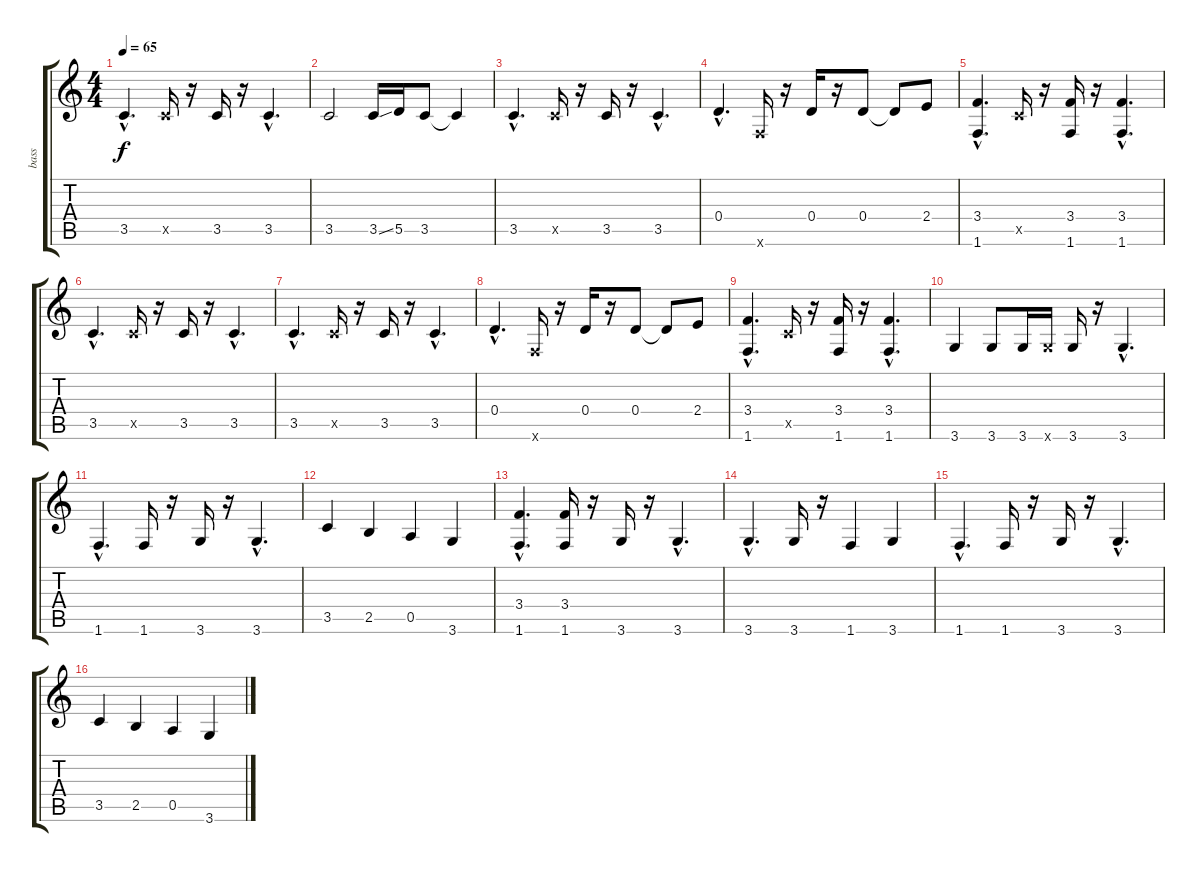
\track ("bass" "bass") {instrument electricbassfinger}
\staff {score tabs}
\tuning (E4 B3 G3 D3 A2 E2) {hide}
\ts (4 4)
\tempo 65
\clef g2
\ks c
3.5{hac}.4{d dy f} 3.5{x}.16 r.16 3.5.16 r.16 3.5{hac}.4{d} |
3.5.2 3.5{ss}.16 5.5.16 3.5.8 3.5{t}.4 |
3.5{hac}.4{d} 3.5{x}.16 r.16 3.5.16 r.16 3.5{hac}.4{d} |
0.4{hac}.4{d} 1.6{x}.16 r.16 0.4.16 r.16 0.4.8 0.4{t}.8 2.4.8 |
(3.4{hac} 1.6{hac}).4{d} 3.5{x}.16 r.16 (3.4 1.6).16 r.16 (3.4{hac} 1.6{hac}).4{d} |
3.5{hac}.4{d} 3.5{x}.16 r.16 3.5.16 r.16 3.5{hac}.4{d} |
3.5{hac}.4{d} 3.5{x}.16 r.16 3.5.16 r.16 3.5{hac}.4{d} |
0.4{hac}.4{d} 1.6{x}.16 r.16 0.4.16 r.16 0.4.8 0.4{t}.8 2.4.8 |
(3.4{hac} 1.6{hac}).4{d} 3.5{x}.16 r.16 (3.4 1.6).16 r.16 (3.4{hac} 1.6{hac}).4{d} |
3.6.4 3.6.8 3.6.16 3.6{x}.16 3.6.16 r.16 3.6{hac}.4{d} |
1.6{hac}.4{d} 1.6.16 r.16 3.6.16 r.16 3.6{hac}.4{d} |
3.5.4 2.5.4 0.5.4 3.6.4 |
(3.4{hac} 1.6{hac}).4{d} (3.4 1.6).16 r.16 3.6.16 r.16 3.6{hac}.4{d} |
3.6{hac}.4{d} 3.6.16 r.16 1.6.4 3.6.4 |
1.6{hac}.4{d} 1.6.16 r.16 3.6.16 r.16 3.6{hac}.4{d} |
3.5.4 2.5.4 0.5.4 3.6.4
